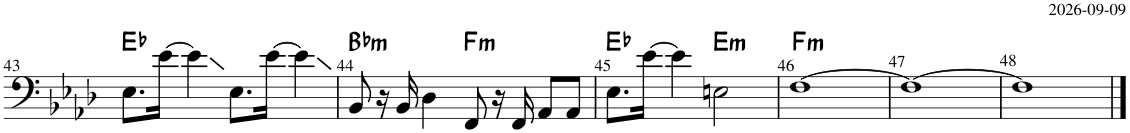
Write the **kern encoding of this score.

**kern	**harte
*part1	*part1
*staff1	*
*I"Electric Bass	*
*I'El. B.	*
*clefF4	*
*k[b-e-a-d-]	*
*M4/4	*
=42	=42
!	!LO:H:kt=m
8BB-/	Bb:min
16r	.
16BB-/	.
4D-\	.
!	!LO:H:kt=m
8FF/	F:min
16r	.
16FF/	.
8AA-/L	.
8AA-/J	.
!!LO:PB:g=z
=43	=43
8.E-\L	Eb:maj
[16e-\Jk	.
4e-\]	.
8.E-\L	.
[16e-\Jk	.
4e-\]	.
=44	=44
!	!LO:H:kt=m
8BB-/	Bb:min
16r	.
16BB-/	.
4D-\	.
!	!LO:H:kt=m
8FF/	F:min
16r	.
16FF/	.
8AA-/L	.
8AA-/J	.
=45	=45
8.E-\L	Eb:maj
[16e-\Jk	.
4e-\]	.
!	!LO:H:kt=m
2En\	E:min
=46	=46
!	!LO:H:kt=m
[1F	F:min
=47	=47
1F_	.
=	=
*-	*-
